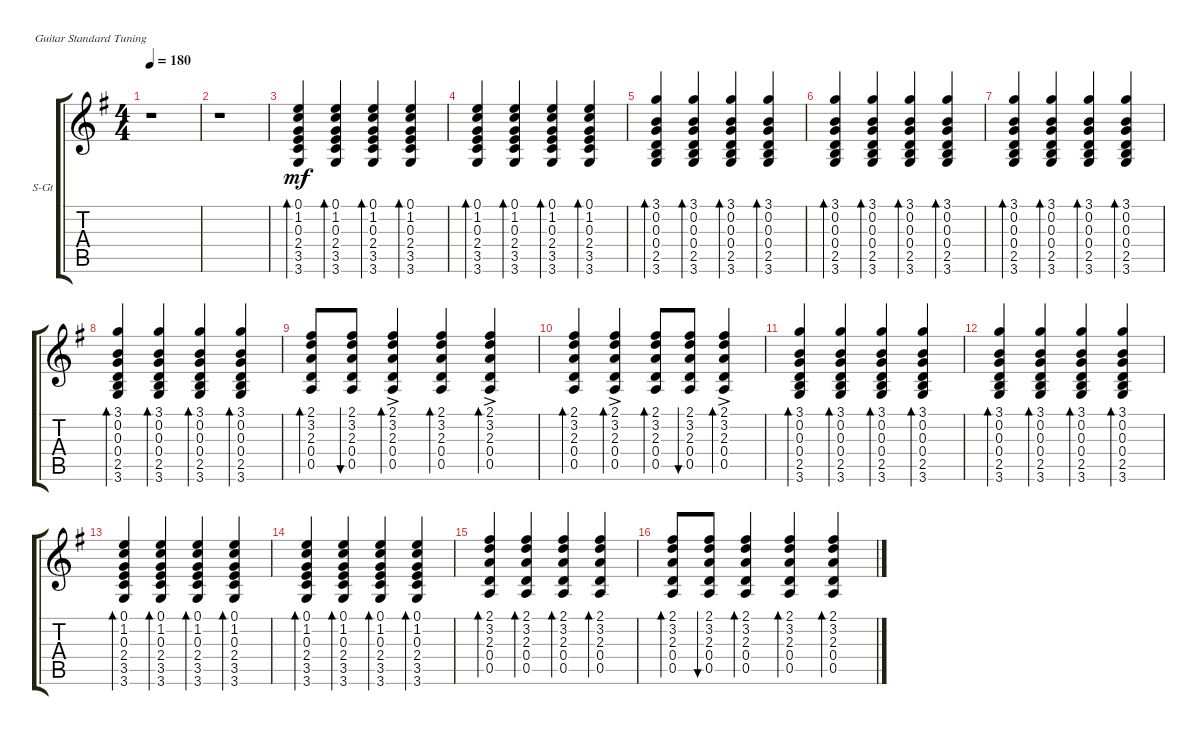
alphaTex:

\defaultSystemsLayout 4
\bracketExtendMode groupsimilarinstruments
\firstSystemTrackNameOrientation horizontal
\otherSystemsTrackNameOrientation horizontal
\track ("Steel Guitar" "S-Gt") {instrument acousticguitarsteel}
\staff {score tabs}
\tuning (E4 B3 G3 D3 A2 E2)
\ts (4 4)
\tempo 180
\clef g2
\ks g
r.1{dy mf instrument acousticguitarsteel} |
r.1 |
(0.1 1.2 0.3 2.4 3.5 3.6).4{bd 47} (0.1 1.2 0.3 2.4 3.5 3.6).4{bd 47} (0.1 1.2 0.3 2.4 3.5 3.6).4{bd 47} (0.1 1.2 0.3 2.4 3.5 3.6).4{bd 47} |
(0.1 1.2 0.3 2.4 3.5 3.6).4{bd 47} (0.1 1.2 0.3 2.4 3.5 3.6).4{bd 47} (0.1 1.2 0.3 2.4 3.5 3.6).4{bd 47} (0.1 1.2 0.3 2.4 3.5 3.6).4{bd 47} |
(3.6 2.5 0.4 0.3 0.2 3.1).4{bd 45} (3.6 2.5 0.4 0.3 0.2 3.1).4{bd 45} (3.6 2.5 0.4 0.3 0.2 3.1).4{bd 45} (3.6 2.5 0.4 0.3 0.2 3.1).4{bd 45} |
(3.6 2.5 0.4 0.3 0.2 3.1).4{bd 45} (3.6 2.5 0.4 0.3 0.2 3.1).4{bd 45} (3.6 2.5 0.4 0.3 0.2 3.1).4{bd 45} (3.6 2.5 0.4 0.3 0.2 3.1).4{bd 45} |
(3.6 2.5 0.4 0.3 0.2 3.1).4{bd 45} (3.6 2.5 0.4 0.3 0.2 3.1).4{bd 45} (3.6 2.5 0.4 0.3 0.2 3.1).4{bd 45} (3.6 2.5 0.4 0.3 0.2 3.1).4{bd 45} |
(3.6 2.5 0.4 0.3 0.2 3.1).4{bd 45} (3.6 2.5 0.4 0.3 0.2 3.1).4{bd 45} (3.6 2.5 0.4 0.3 0.2 3.1).4{bd 45} (3.6 2.5 0.4 0.3 0.2 3.1).4{bd 45} |
(2.1 3.2 2.3 0.4 0.5).8{bd 58} (2.1 3.2 2.3 0.4 0.5).8{bu 54} (2.1{ac} 3.2{ac} 2.3{ac} 0.4{ac} 0.5{ac}).4{bd 73} (2.1 3.2 2.3 0.4 0.5).4{bd 52} (2.1{ac} 3.2{ac} 2.3{ac} 0.4{ac} 0.5{ac}).4{bd 58} |
(2.1 3.2 2.3 0.4 0.5).4{bd 52} (2.1{ac} 3.2{ac} 2.3{ac} 0.4{ac} 0.5{ac}).4{bd 58} (2.1 3.2 2.3 0.4 0.5).8{bd 58} (2.1 3.2 2.3 0.4 0.5).8{bu 54} (2.1{ac} 3.2{ac} 2.3{ac} 0.4{ac} 0.5{ac}).4{bd 73} |
(3.6 2.5 0.4 0.3 0.2 3.1).4{bd 58} (3.6 2.5 0.4 0.3 0.2 3.1).4{bd 56} (3.6 2.5 0.4 0.3 0.2 3.1).4{bd 55} (3.6 2.5 0.4 0.3 0.2 3.1).4{bd 54} |
(3.6 2.5 0.4 0.3 0.2 3.1).4{bd 58} (3.6 2.5 0.4 0.3 0.2 3.1).4{bd 56} (3.6 2.5 0.4 0.3 0.2 3.1).4{bd 55} (3.6 2.5 0.4 0.3 0.2 3.1).4{bd 54} |
(0.1 1.2 0.3 2.4 3.5 3.6).4{bd 54} (0.1 1.2 0.3 2.4 3.5 3.6).4{bd 54} (0.1 1.2 0.3 2.4 3.5 3.6).4{bd 54} (0.1 1.2 0.3 2.4 3.5 3.6).4{bd 54} |
(0.1 1.2 0.3 2.4 3.5 3.6).4{bd 54} (0.1 1.2 0.3 2.4 3.5 3.6).4{bd 54} (0.1 1.2 0.3 2.4 3.5 3.6).4{bd 54} (0.1 1.2 0.3 2.4 3.5 3.6).4{bd 54} |
(2.1 3.2 2.3 0.4 0.5).4{bd 45} (2.1 3.2 2.3 0.4 0.5).4{bd 45} (2.1 3.2 2.3 0.4 0.5).4{bd 45} (2.1 3.2 2.3 0.4 0.5).4{bd 45} |
(2.1 3.2 2.3 0.4 0.5).8{bd 44} (2.1 3.2 2.3 0.4 0.5).8{bu 44} (2.1 3.2 2.3 0.4 0.5).4{bd 44} (2.1 3.2 2.3 0.4 0.5).4{bd 44} (2.1 3.2 2.3 0.4 0.5).4{bd 44}
